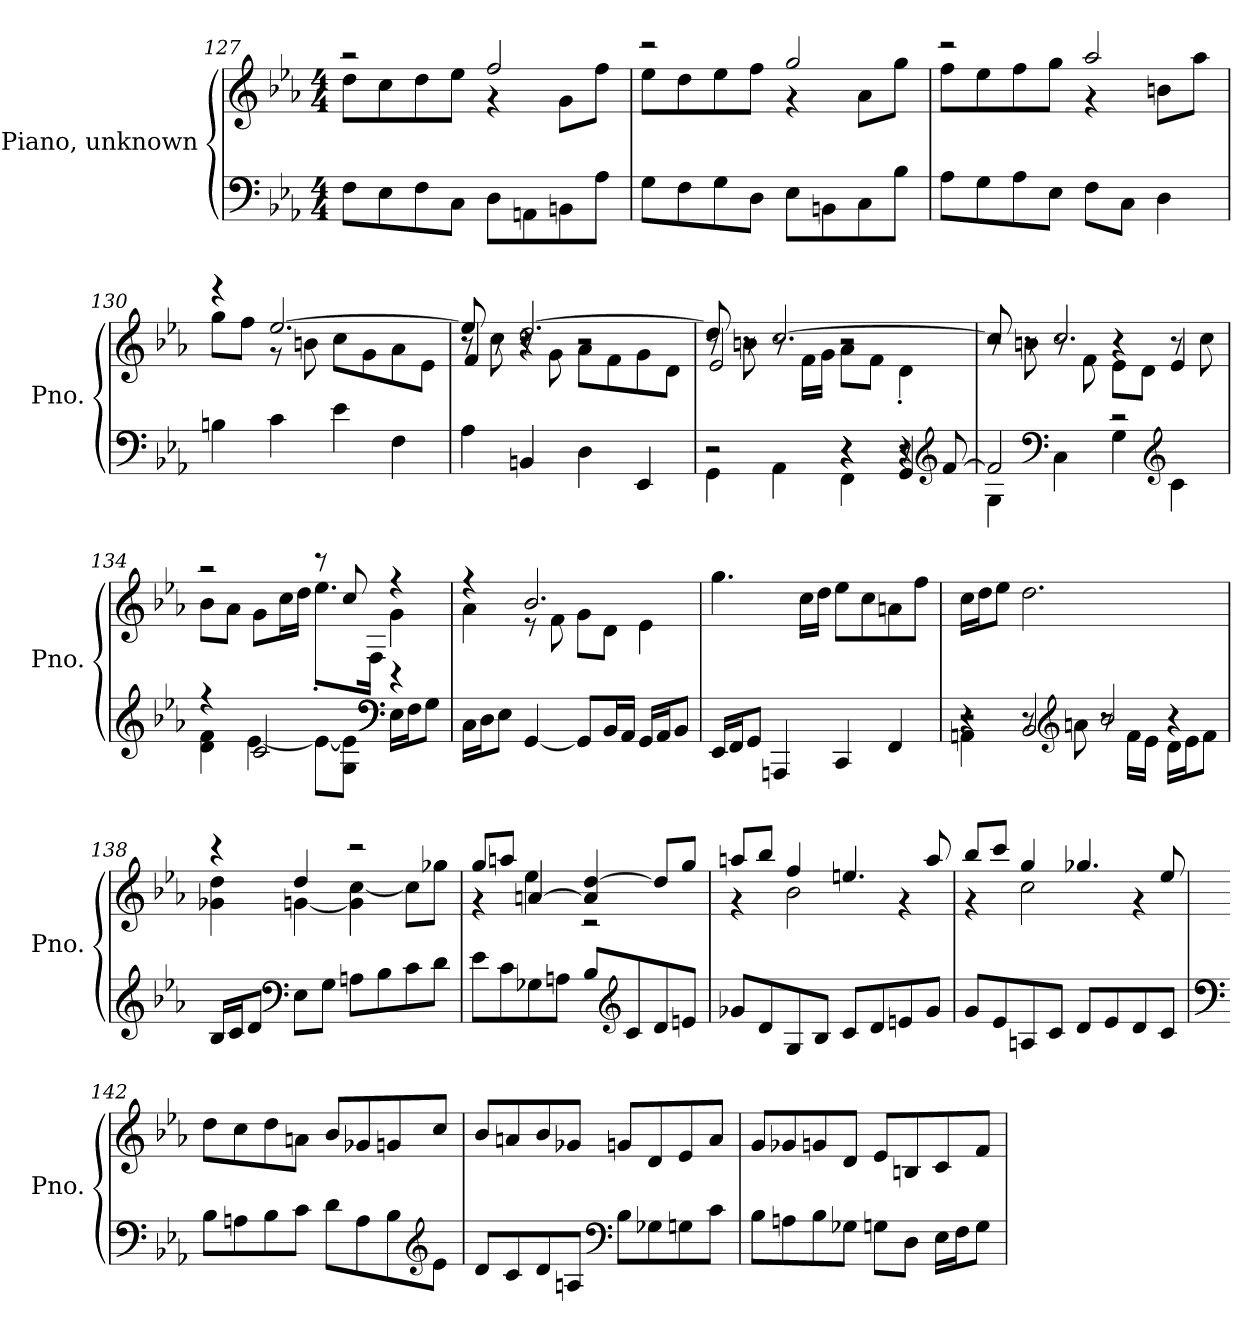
**kern	**kern
*part1	*part1
*staff2	*staff1
*I"Piano, unknown	*
*I'Pno.	*
*clefF4	*clefG2
*k[b-e-a-]	*k[b-e-a-]
*M4/4	*M4/4
=127	=127
*	*^
8F\L	2r	8dd\L
8E-\	.	8cc\
8F\	.	8dd\
8C\J	.	8ee-\J
8D\L	2ff/	4r
8AAn\	.	.
8BBn\	.	8g\L
8A-\J	.	8ff\J
=128	=128	=128
8G\L	2r	8ee-\L
8F\	.	8dd\
8G\	.	8ee-\
8D\J	.	8ff\J
8E-\L	2gg/	4r
8BBn\	.	.
8C\	.	8a-\L
8B-\J	.	8gg\J
!!LO:LB:g=z	!!
=129	=129	=129
8A-\L	2r	8ff\L
8G\	.	8ee-\
8A-\	.	8ff\
8E-\J	.	8gg\J
8F\L	2aa-/	4r
8C\J	.	.
4D\	.	8bn\L
.	.	8aa-\J
=130	=130	=130
4Bn\	4r	8gg\L
.	.	8ff\J
4c\	[2.ee-/	8r
.	.	8bn\
4e-\	.	8cc\L
.	.	8g\
4F\	.	8a-\
.	.	8e-\J
=131	=131	=131
*	*	*^
4A-\	8ee-/]	8r	4f/
.	8r	8cc\	.
4BBn/	[2.dd/	8r	4r
.	.	8g\	.
4D\	.	8a-\L	2r
.	.	8f\	.
4EE-/	.	8g\	.
.	.	8d\J	.
=132	=132	=132	=132
*^	*	*	*
*	*^	*	*	*
2r	4GG\	2r	8dd/]	8r	2e-/
.	.	.	8r	8bn\	.
.	4AA-\	.	[2.cc/	8r	.
.	.	.	.	16f\LL	.
.	.	.	.	16g\JJ	.
4r	4FF\	4r	.	8a-\L	2r
.	.	.	.	8f\J	.
8r	4r	4GG/	.	4d'\	.
*clefG2	*	*	*	*	*
[8f/	.	.	.	.	.
*	*v	*v	*	*	*
!!LO:LB:g=z	!!	!!
=133	=133	=133	=133	=133
2f/]	4G\	8cc/]	8r	2r
.	.	8r	8bn\	.
*clefF4	*	*	*	*
.	4C\	2.cc/	8r	.
.	.	.	8f\	.
2r	4G\	.	8e-\L	4r
.	.	.	8d\J	.
*clefG2	*	*	*	*
.	4c\	.	8r	4e-/
.	.	.	8cc\	.
*	*	*	*v	*v
=134	=134	=134	=134
4r	4d\ 4f\	2r	8b-\L
.	.	.	8a-\J
2c/	[4e-\	.	8g\L
.	.	.	16cc\L
.	.	.	16dd\JJ
.	8e-\L_	8r	8.ee-'\L
.	8G\ 8e-\]J	8cc/	.
.	.	.	16F\Jk
*clefF4	*	*	*
4r	16E-\LL	4r	4g\
.	16F\J	.	.
.	8G\J	.	.
*v	*v	*	*
=135	=135	=135
16C\LL	4r	4a-\
16D\J	.	.
8E-\J	.	.
[4GG/	2.b-/	8r
.	.	8f\
8GG/L]	.	8g\L
16BB-/L	.	8d\J
16AA-/JJ	.	.
16GG/LL	.	4e-\
16AA-/J	.	.
8BB-/J	.	.
*	*v	*v
!!LO:LB:g=z
=136	=136
16EE-/LL	4.gg\
16FF/J	.
8GG/J	.
4AAAn/	.
.	16cc\LL
.	16dd\JJ
4CC/	8ee-\L
.	8cc\
4FF/	8an\
.	8ff\J
=137	=137
*^	*
*	*^	*
2r	4AAn\	4r	16cc\LL
.	.	.	16dd\J
.	.	.	8ee-\J
.	8r	2BB-/	2.dd\
*clefG2	*	*	*
.	8an\	.	.
2b-/	8r	.	.
.	16f\LL	.	.
.	16e-\JJ	.	.
.	16d\LL	4r	.
.	16e-\J	.	.
.	8f\J	.	.
*v	*v	*v	*
=138	=138
*	*^
16B-/LL	4r	4g-X\ 4dd\
16c/J	.	.
8d/J	.	.
*clefF4	*	*
8E-\L	4dd/	[4gn\
8G\J	.	.
8An\L	2r	4g\] [4cc\
8B-\	.	.
8c\	.	8cc\L]
8d\J	.	8gg-X\J
!!LO:LB:g=z	!!
=139	=139	=139
8e-\L	8gg/L	4r
8c\	8aan/J	.
8G-X\	[4an/	4ee-\
8An\J	.	.
8B-/L	4a/] [4dd/	2r
*clefG2	*	*
8c/	.	.
8d/	8dd/L]	.
8en/J	8gg/J	.
=140	=140	=140
8g-X/L	8aan/L	4r
8d/	8bb-/J	.
8G/	4ff/	2b-\
8B-/J	.	.
8c/L	4.een/	.
8d/	.	.
8en/	.	4r
8g-/J	8aa/	.
=141	=141	=141
8g/L	8bb-/L	4r
8e-/	8ccc/J	.
8An/	4gg/	2cc\
8c/J	.	.
8d/L	4.gg-X/	.
8e-/	.	.
8d/	.	4r
8c/J	8ee-/	.
*	*v	*v
!!LO:LB:g=z
=142	=142
*clefF4	*
8B-\L	8dd\L
8An\	8cc\
8B-\	8dd\
8c\J	8an\J
8d\L	8b-/L
8A\	8g-X/
8B-\	8gn/
*clefG2	*
8e-\J	8cc/J
=143	=143
8d/L	8b-/L
8c/	8an/
8d/	8b-/
8An/J	8g-X/J
*clefF4	*
8B-\L	8gn/L
8G-X\	8d/
8Gn\	8e-/
8c\J	8a/J
=144	=144
8B-\L	8g/L
8An\	8g-X/
8B-\	8gn/
8G-X\J	8d/J
8Gn\L	8e-/L
8D\J	8Bn/
16E-\LL	8c/
16F\J	.
8G\J	8f/J
=	=
*-	*-
